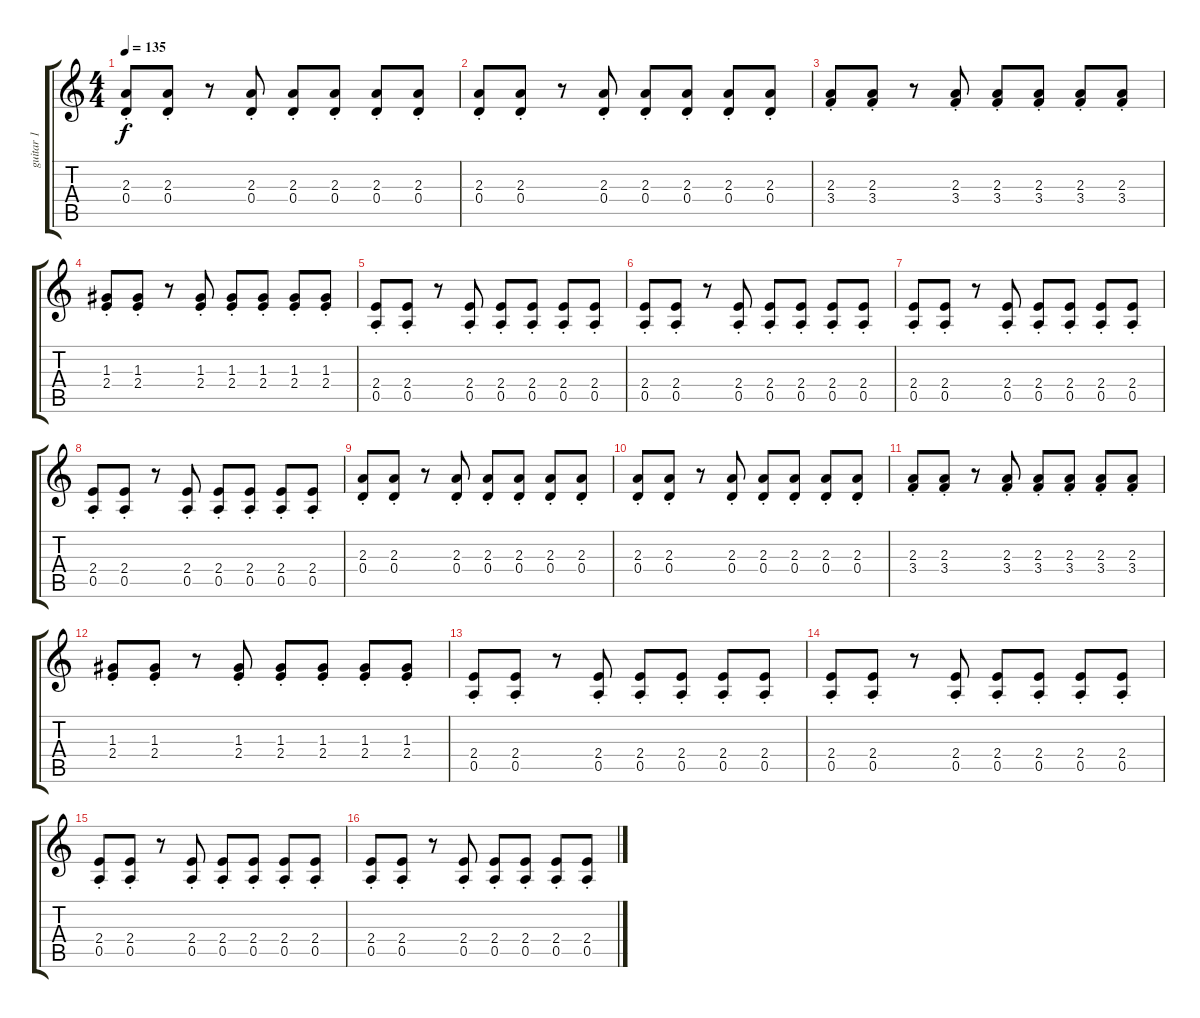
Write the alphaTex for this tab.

\track ("guitar 1" "guitar 1") {instrument electricguitarmuted}
\staff {score tabs}
\tuning (E4 B3 G3 D3 A2 E2) {hide}
\ts (4 4)
\tempo 135
\clef g2
\ks c
(2.3{st} 0.4{st}).8{dy f} (2.3{st} 0.4{st}).8 r.8 (2.3{st} 0.4{st}).8 (2.3{st} 0.4{st}).8 (2.3{st} 0.4{st}).8 (2.3{st} 0.4{st}).8 (2.3{st} 0.4{st}).8 |
(2.3{st} 0.4{st}).8 (2.3{st} 0.4{st}).8 r.8 (2.3{st} 0.4{st}).8 (2.3{st} 0.4{st}).8 (2.3{st} 0.4{st}).8 (2.3{st} 0.4{st}).8 (2.3{st} 0.4{st}).8 |
(2.3{st} 3.4{st}).8 (2.3{st} 3.4{st}).8 r.8 (2.3{st} 3.4{st}).8 (2.3{st} 3.4{st}).8 (2.3{st} 3.4{st}).8 (2.3{st} 3.4{st}).8 (2.3{st} 3.4{st}).8 |
(1.3{st} 2.4{st}).8 (1.3{st} 2.4{st}).8 r.8 (1.3{st} 2.4{st}).8 (1.3{st} 2.4{st}).8 (1.3{st} 2.4{st}).8 (1.3{st} 2.4{st}).8 (1.3{st} 2.4{st}).8 |
(2.4{st} 0.5{st}).8 (2.4{st} 0.5{st}).8 r.8 (2.4{st} 0.5{st}).8 (2.4{st} 0.5{st}).8 (2.4{st} 0.5{st}).8 (2.4{st} 0.5{st}).8 (2.4{st} 0.5{st}).8 |
(2.4{st} 0.5{st}).8 (2.4{st} 0.5{st}).8 r.8 (2.4{st} 0.5{st}).8 (2.4{st} 0.5{st}).8 (2.4{st} 0.5{st}).8 (2.4{st} 0.5{st}).8 (2.4{st} 0.5{st}).8 |
(2.4{st} 0.5{st}).8 (2.4{st} 0.5{st}).8 r.8 (2.4{st} 0.5{st}).8 (2.4{st} 0.5{st}).8 (2.4{st} 0.5{st}).8 (2.4{st} 0.5{st}).8 (2.4{st} 0.5{st}).8 |
(2.4{st} 0.5{st}).8 (2.4{st} 0.5{st}).8 r.8 (2.4{st} 0.5{st}).8 (2.4{st} 0.5{st}).8 (2.4{st} 0.5{st}).8 (2.4{st} 0.5{st}).8 (2.4{st} 0.5{st}).8 |
(2.3{st} 0.4{st}).8 (2.3{st} 0.4{st}).8 r.8 (2.3{st} 0.4{st}).8 (2.3{st} 0.4{st}).8 (2.3{st} 0.4{st}).8 (2.3{st} 0.4{st}).8 (2.3{st} 0.4{st}).8 |
(2.3{st} 0.4{st}).8 (2.3{st} 0.4{st}).8 r.8 (2.3{st} 0.4{st}).8 (2.3{st} 0.4{st}).8 (2.3{st} 0.4{st}).8 (2.3{st} 0.4{st}).8 (2.3{st} 0.4{st}).8 |
(2.3{st} 3.4{st}).8 (2.3{st} 3.4{st}).8 r.8 (2.3{st} 3.4{st}).8 (2.3{st} 3.4{st}).8 (2.3{st} 3.4{st}).8 (2.3{st} 3.4{st}).8 (2.3{st} 3.4{st}).8 |
(1.3{st} 2.4{st}).8 (1.3{st} 2.4{st}).8 r.8 (1.3{st} 2.4{st}).8 (1.3{st} 2.4{st}).8 (1.3{st} 2.4{st}).8 (1.3{st} 2.4{st}).8 (1.3{st} 2.4{st}).8 |
(2.4{st} 0.5{st}).8 (2.4{st} 0.5{st}).8 r.8 (2.4{st} 0.5{st}).8 (2.4{st} 0.5{st}).8 (2.4{st} 0.5{st}).8 (2.4{st} 0.5{st}).8 (2.4{st} 0.5{st}).8 |
(2.4{st} 0.5{st}).8 (2.4{st} 0.5{st}).8 r.8 (2.4{st} 0.5{st}).8 (2.4{st} 0.5{st}).8 (2.4{st} 0.5{st}).8 (2.4{st} 0.5{st}).8 (2.4{st} 0.5{st}).8 |
(2.4{st} 0.5{st}).8 (2.4{st} 0.5{st}).8 r.8 (2.4{st} 0.5{st}).8 (2.4{st} 0.5{st}).8 (2.4{st} 0.5{st}).8 (2.4{st} 0.5{st}).8 (2.4{st} 0.5{st}).8 |
(2.4{st} 0.5{st}).8 (2.4{st} 0.5{st}).8 r.8 (2.4{st} 0.5{st}).8 (2.4{st} 0.5{st}).8 (2.4{st} 0.5{st}).8 (2.4{st} 0.5{st}).8 (2.4{st} 0.5{st}).8
